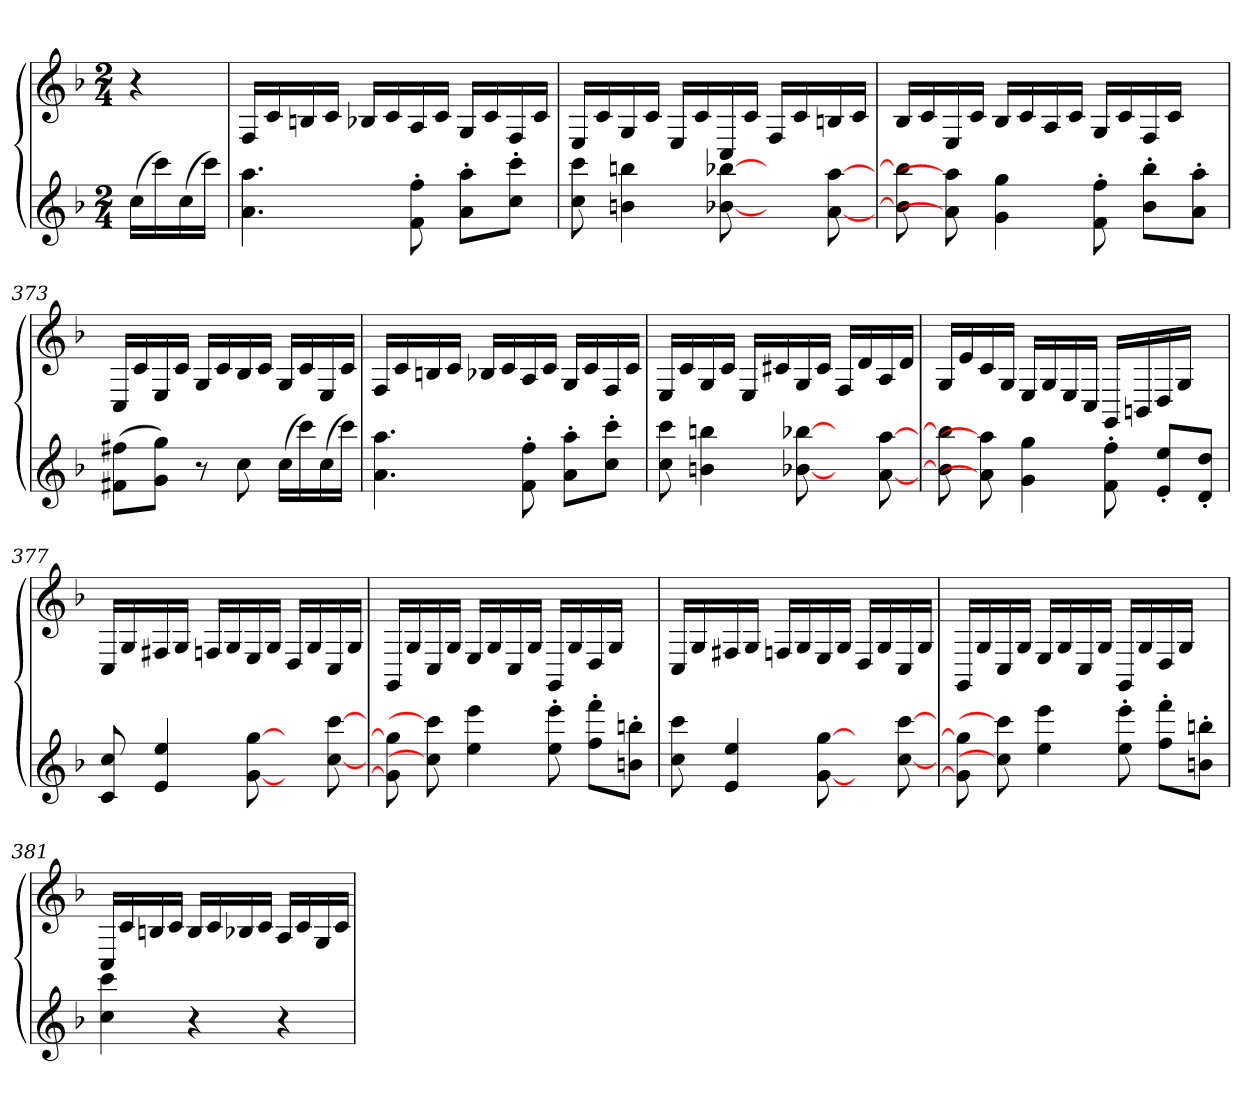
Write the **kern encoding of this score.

**kern	**kern
*part1	*part1
*staff2	*staff1
*clefG2	*clefG2
*k[b-]	*k[b-]
*F:	*F:
*M2/4	*M2/4
=	=
(16ccLL	4r
16ccc)	.
(16cc	.
16cccJJ)	.
=370	=370
4.a 4.aa	16FLL
.	16c
.	16Bn
.	16cJJ
.	16B-XLL
.	16c
8f' 8ff'	16A
.	16cJJ
8a' 8aa'L	16GLL
.	16c
8cc' 8ccc'J	16F
.	16cJJ
=371	=371
8cc 8ccc	16ELL
.	16c
4bn 4bbn	16G
.	16cJJ
.	16ELL
.	16c
[8b-X [8bb-X	16C
.	16cJJ
8ryy	16FLL
.	16c
[8a [8aa	16Bn
.	16cJJ
=372	=372
8b-] 8bb-]	16B-LL
.	16c
8a] 8aa]	16E
.	16cJJ
4g 4gg	16B-LL
.	16c
.	16A
.	16cJJ
8f' 8ff'	16GLL
.	16c
8b-' 8bb-'L	16F
.	16cJJ
8a' 8aa'J	8ryy
=373	=373
(8f#X 8ff#XL	16CLL
.	16c
8g 8ggJ)	16E
.	16cJJ
8r	16GLL
.	16c
8cc	16B-
.	16cJJ
(16ccLL	16GLL
16ccc)	16c
(16cc	16E
16cccJJ)	16cJJ
=374	=374
4.a 4.aa	16FLL
.	16c
.	16Bn
.	16cJJ
.	16B-XLL
.	16c
8f' 8ff'	16A
.	16cJJ
8a' 8aa'L	16GLL
.	16c
8cc' 8ccc'J	16F
.	16cJJ
=375	=375
8cc 8ccc	16ELL
.	16c
4bn 4bbn	16G
.	16cJJ
.	16ELL
.	16c#X
[8b-X [8bb-X	16G
.	16c#JJ
8ryy	16FLL
.	16d
[8a [8aa	16A
.	16dJJ
=376	=376
8b-] 8bb-]	16GLL
.	16e
8a] 8aa]	16c
.	16GJJ
4g 4gg	16ELL
.	16G
.	16E
.	16CJJ
8f' 8ff'	16GGLL
.	16BBn
8e' 8ee'L	16D
.	16GJJ
8d' 8dd'J	8ryy
=377	=377
8c 8cc	16CLL
.	16G
4e 4ee	16F#X
.	16GJJ
.	16FnLL
.	16G
[8g [8gg	16E
.	16GJJ
8ryy	16DLL
.	16G
[8cc [8ccc	16C
.	16GJJ
=378	=378
8g] 8gg]	16GGLL
.	16G
8cc] 8ccc]	16C
.	16GJJ
4ee 4eee	16ELL
.	16G
.	16C
.	16GJJ
8ee' 8eee'	16GGLL
.	16G
8ff' 8fff'L	16D
.	16GJJ
8bn' 8bbn'J	8ryy
=379	=379
8cc 8ccc	16CLL
.	16G
4e 4ee	16F#X
.	16GJJ
.	16FnLL
.	16G
[8g [8gg	16E
.	16GJJ
8ryy	16DLL
.	16G
[8cc [8ccc	16C
.	16GJJ
=380	=380
8g] 8gg]	16GGLL
.	16G
8cc] 8ccc]	16C
.	16GJJ
4ee 4eee	16ELL
.	16G
.	16C
.	16GJJ
8ee' 8eee'	16GGLL
.	16G
8ff' 8fff'L	16D
.	16GJJ
8bn' 8bbn'J	8ryy
=381	=381
4cc 4ccc	16CLL
.	16c
.	16Bn
.	16cJJ
4r	16BLL
.	16c
.	16B-X
.	16cJJ
4r	16ALL
.	16c
.	16G
.	16cJJ
=	=
*-	*-
